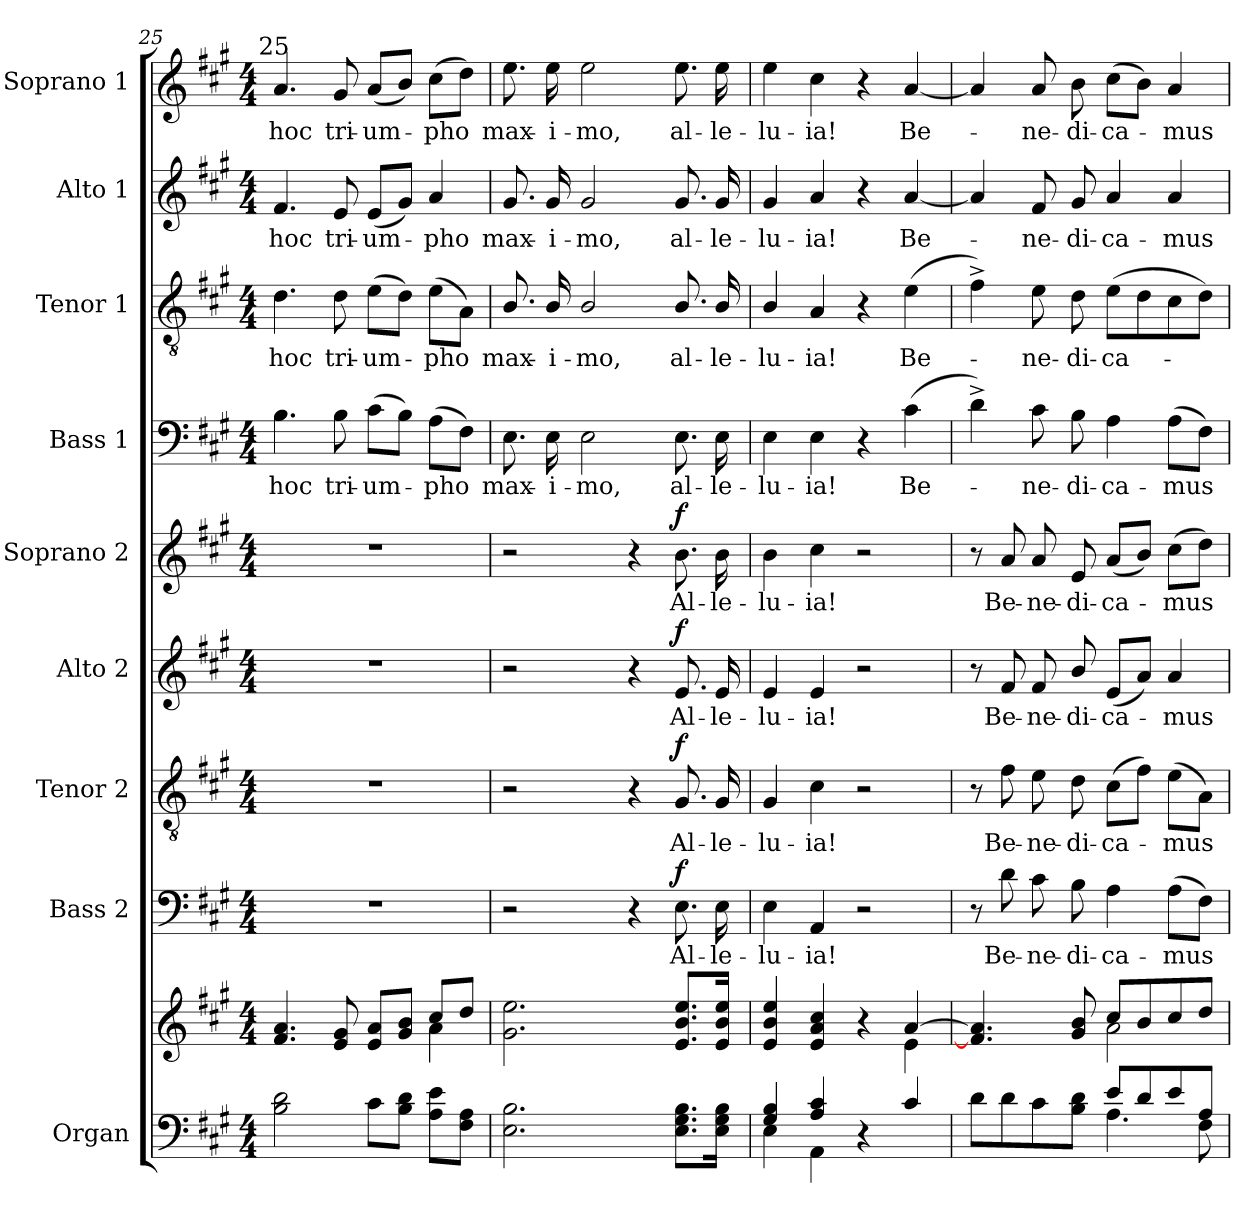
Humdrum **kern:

**kern	**kern	**kern	**text	**dynam	**kern	**text	**dynam	**kern	**text	**dynam	**kern	**text	**dynam	**kern	**text	**kern	**text	**kern	**text	**kern	**text
*part9	*part9	*part8	*part8	*part8	*part7	*part7	*part7	*part6	*part6	*part6	*part5	*part5	*part5	*part4	*part4	*part3	*part3	*part2	*part2	*part1	*part1
*staff10	*staff9	*staff8	*staff8	*staff8	*staff7	*staff7	*staff7	*staff6	*staff6	*staff6	*staff5	*staff5	*staff5	*staff4	*staff4	*staff3	*staff3	*staff2	*staff2	*staff1	*staff1
*I"Organ	*	*I"Bass 2	*	*	*I"Tenor 2	*	*	*I"Alto 2	*	*	*I"Soprano 2	*	*	*I"Bass 1	*	*I"Tenor 1	*	*I"Alto 1	*	*I"Soprano 1	*
*	*	*I'B 2	*	*	*I'T 2	*	*	*I'A 2	*	*	*I'S 2	*	*	*I'B.1	*	*I'T 1	*	*I'A 1	*	*I'S 1	*
!!LO:LB:g=z
*clefF4	*clefG2	*clefF4	*	*	*clefGv2	*	*	*clefG2	*	*	*clefG2	*	*	*clefF4	*	*clefGv2	*	*clefG2	*	*clefG2	*
*k[f#c#g#]	*k[f#c#g#]	*k[f#c#g#]	*	*	*k[f#c#g#]	*	*	*k[f#c#g#]	*	*	*k[f#c#g#]	*	*	*k[f#c#g#]	*	*k[f#c#g#]	*	*k[f#c#g#]	*	*k[f#c#g#]	*
*A:	*A:	*A:	*	*	*A:	*	*	*A:	*	*	*A:	*	*	*A:	*	*A:	*	*A:	*	*A:	*
*M4/4	*M4/4	*M4/4	*	*	*M4/4	*	*	*M4/4	*	*	*M4/4	*	*	*M4/4	*	*M4/4	*	*M4/4	*	*M4/4	*
=25	=25	=25	=25	=25	=25	=25	=25	=25	=25	=25	=25	=25	=25	=25	=25	=25	=25	=25	=25	=25	=25
*^	*^	*	*	*	*	*	*	*	*	*	*	*	*	*	*	*	*	*	*	*	*
!	!	!	!	!	!	!	!	!	!	!	!	!	!	!	!	!	!	!	!	!	!	!LO:TX:a:cj:t=25	!
!	!	!	!	!	!	!	!	!	!	!	!	!	!	!	!	!	!LO:LY:b	!	!LO:LY:b	!	!LO:LY:b	!	!LO:LY:b
1ryy	2B\ 2d\	4.f#/ 4.a/	2ryy	1r	.	.	1r	.	.	1r	.	.	1r	.	.	4.B	hoc	4.d	hoc	4.f#	hoc	4.a	hoc
!	!	!	!	!	!	!	!	!	!	!	!	!	!	!	!	!	!LO:LY:b	!	!LO:LY:b	!	!LO:LY:b	!	!LO:LY:b
.	.	8e/ 8g#/	.	.	.	.	.	.	.	.	.	.	.	.	.	8B	tri-	8d	tri-	8e	tri-	8g#	tri-
!	!	!	!	!	!	!	!	!	!	!	!	!	!	!	!	!	!LO:LY:b	!	!LO:LY:b	!	!LO:LY:b	!	!LO:LY:b
.	8c#\L	8e/ 8a/L	4ryy	.	.	.	.	.	.	.	.	.	.	.	.	(>8c#L	-um-	(>8eL	-um-	(<8eL	-um-	(<8aL	-um-
.	8B\ 8d\J	8g#/ 8b/J	.	.	.	.	.	.	.	.	.	.	.	.	.	8BJ)	.	8dJ)	.	8g#J)	.	8bJ)	.
!	!	!	!	!	!	!	!	!	!	!	!	!	!	!	!	!	!LO:LY:b	!	!LO:LY:b	!	!LO:LY:b	!	!LO:LY:b
.	8A\ 8e\L	8cc#/L	4a\	.	.	.	.	.	.	.	.	.	.	.	.	(>8AL	pho	(8eL	pho	4a	pho	(>8cc#L	pho
.	8F#\ 8A\J	8dd/J	.	.	.	.	.	.	.	.	.	.	.	.	.	8F#J)	.	8AJ)	.	.	.	8ddJ)	.
=26	=26	=26	=26	=26	=26	=26	=26	=26	=26	=26	=26	=26	=26	=26	=26	=26	=26	=26	=26	=26	=26	=26	=26
!	!	!	!	!	!	!	!	!	!	!	!	!	!	!	!	!	!LO:LY:b	!	!LO:LY:b	!	!LO:LY:b	!	!LO:LY:b
1ryy	2.E\ 2.B\	2.ryy	2.g#\ 2.ee\	2r	.	.	2r	.	.	2r	.	.	2r	.	.	8.E	max-	8.B/	max-	8.g#	max-	8.ee	max-
!	!	!	!	!	!	!	!	!	!	!	!	!	!	!	!	!	!LO:LY:b	!	!LO:LY:b	!	!LO:LY:b	!	!LO:LY:b
.	.	.	.	.	.	.	.	.	.	.	.	.	.	.	.	16E	-i-	16B/	-i-	16g#	-i-	16ee	-i-
!	!	!	!	!	!	!	!	!	!	!	!	!	!	!	!	!	!LO:LY:b	!	!LO:LY:b	!	!LO:LY:b	!	!LO:LY:b
.	.	.	.	.	.	.	.	.	.	.	.	.	.	.	.	2E	-mo,	2B/	-mo,	2g#	-mo,	2ee	-mo,
.	.	.	.	4r	.	.	4r	.	.	4r	.	.	4r	.	.	.	.	.	.	.	.	.	.
!	!	!	!	!	!LO:LY:b	!LO:DY:b	!	!LO:LY:b	!LO:DY:b	!	!LO:LY:b	!LO:DY:b	!	!LO:LY:b	!LO:DY:b	!	!LO:LY:b	!	!LO:LY:b	!	!LO:LY:b	!	!LO:LY:b
.	8.E\ 8.G#\ 8.B\L	8.e/ 8.b/ 8.ee/L	4ryy	8.E	Al-	f	8.G#	Al-	f	8.e	Al-	f	8.b	Al-	f	8.E	al-	8.B/	al-	8.g#	al-	8.ee	al-
!	!	!	!	!	!LO:LY:b	!	!	!LO:LY:b	!	!	!LO:LY:b	!	!	!LO:LY:b	!	!	!LO:LY:b	!	!LO:LY:b	!	!LO:LY:b	!	!LO:LY:b
.	16E\ 16G#\ 16B\J	16e/ 16b/ 16ee/J	.	16E	-le-	.	16G#	-le-	.	16e	-le-	.	16b	-le-	.	16E	-le-	16B/	-le-	16g#	-le-	16ee	-le-
=27	=27	=27	=27	=27	=27	=27	=27	=27	=27	=27	=27	=27	=27	=27	=27	=27	=27	=27	=27	=27	=27	=27	=27
!	!	!	!	!	!LO:LY:b	!	!	!LO:LY:b	!	!	!LO:LY:b	!	!	!LO:LY:b	!	!	!LO:LY:b	!	!LO:LY:b	!	!LO:LY:b	!	!LO:LY:b
4G#/ 4B/	4E\	4e/ 4b/ 4ee/	2ryy	4E	-lu-	.	4G#	-lu-	.	4e	-lu-	.	4b	-lu-	.	4E	-lu-	4B/	-lu-	4g#	-lu-	4ee	-lu-
!	!	!	!	!	!LO:LY:b	!	!	!LO:LY:b	!	!	!LO:LY:b	!	!	!LO:LY:b	!	!	!LO:LY:b	!	!LO:LY:b	!	!LO:LY:b	!	!LO:LY:b
4A/ 4c#/	4AA\	4e/ 4a/ 4cc#/	.	4AA	-ia!	.	4c#	-ia!	.	4e	-ia!	.	4cc#	-ia!	.	4E	-ia!	4A	-ia!	4a	-ia!	4cc#	-ia!
4r	2ryy	4r	4ryy	2r	.	.	2r	.	.	2r	.	.	2r	.	.	4r	.	4r	.	4r	.	4r	.
!	!	!	!	!	!	!	!	!	!	!	!	!	!	!	!	!	!LO:LY:b	!	!LO:LY:b	!	!LO:LY:b	!	!LO:LY:b
4c#/	.	[4a/	4e\	.	.	.	.	.	.	.	.	.	.	.	.	(>4c#	Be-	(>4e	Be-	[4a	Be-	[4a	Be-
=28	=28	=28	=28	=28	=28	=28	=28	=28	=28	=28	=28	=28	=28	=28	=28	=28	=28	=28	=28	=28	=28	=28	=28
2ryy	8d\L	4.f#/] 4.a/]	2ryy	8r	.	.	8r	.	.	8r	.	.	8r	.	.	4d^)	.	4f#^)	.	4a]	.	4a]	.
!	!	!	!	!	!LO:LY:b	!	!	!LO:LY:b	!	!	!LO:LY:b	!	!	!LO:LY:b	!	!	!	!	!	!	!	!	!
.	8d\	.	.	8d	Be-	.	8f#	Be-	.	8f#	Be-	.	8a	Be-	.	.	.	.	.	.	.	.	.
!	!	!	!	!	!LO:LY:b	!	!	!LO:LY:b	!	!	!LO:LY:b	!	!	!LO:LY:b	!	!	!LO:LY:b	!	!LO:LY:b	!	!LO:LY:b	!	!LO:LY:b
.	8c#\	.	.	8c#	-ne-	.	8e	-ne-	.	8f#	-ne-	.	8a	-ne-	.	8c#	ne-	8e	ne-	8f#	ne-	8a	ne-
!	!	!	!	!	!LO:LY:b	!	!	!LO:LY:b	!	!	!LO:LY:b	!	!	!LO:LY:b	!	!	!LO:LY:b	!	!LO:LY:b	!	!LO:LY:b	!	!LO:LY:b
.	8B\ 8d\J	8g#/ 8b/	.	8B	-di-	.	8d	-di-	.	8b/	-di-	.	8e	-di-	.	8B	-di-	8d	-di-	8g#	-di-	8b	-di-
!	!	!	!	!	!LO:LY:b	!	!	!LO:LY:b	!	!	!LO:LY:b	!	!	!LO:LY:b	!	!	!LO:LY:b	!	!LO:LY:b	!	!LO:LY:b	!	!LO:LY:b
8e/L	4.A\	8cc#/L	2a\	4A	-ca-	.	(8c#L	-ca-	.	(8eL	-ca-	.	(<8aL	-ca-	.	4A	-ca-	(>8eL	-ca-	4a	-ca-	(>8cc#L	-ca-
8d/	.	8b/	.	.	.	.	8f#J)	.	.	8aJ)	.	.	8bJ)	.	.	.	.	8d	.	.	.	8bJ)	.
!	!	!	!	!	!LO:LY:b	!	!	!LO:LY:b	!	!	!LO:LY:b	!	!	!LO:LY:b	!	!	!LO:LY:b	!	!	!	!LO:LY:b	!	!LO:LY:b
8e/	.	8cc#/	.	(>8AL	-mus	.	(8eL	mus	.	4a	mus	.	(>8cc#L	mus	.	(>8AL	-mus	8c#	.	4a	-mus	4a	mus
8A/J	8F#\	8dd/J	.	8F#J)	.	.	8AJ)	.	.	.	.	.	8ddJ)	.	.	8F#J)	.	8dJ)	.	.	.	.	.
*v	*v	*	*	*	*	*	*	*	*	*	*	*	*	*	*	*	*	*	*	*	*	*	*
*	*v	*v	*	*	*	*	*	*	*	*	*	*	*	*	*	*	*	*	*	*	*	*
=	=	=	=	=	=	=	=	=	=	=	=	=	=	=	=	=	=	=	=	=	=
*-	*-	*-	*-	*-	*-	*-	*-	*-	*-	*-	*-	*-	*-	*-	*-	*-	*-	*-	*-	*-	*-
